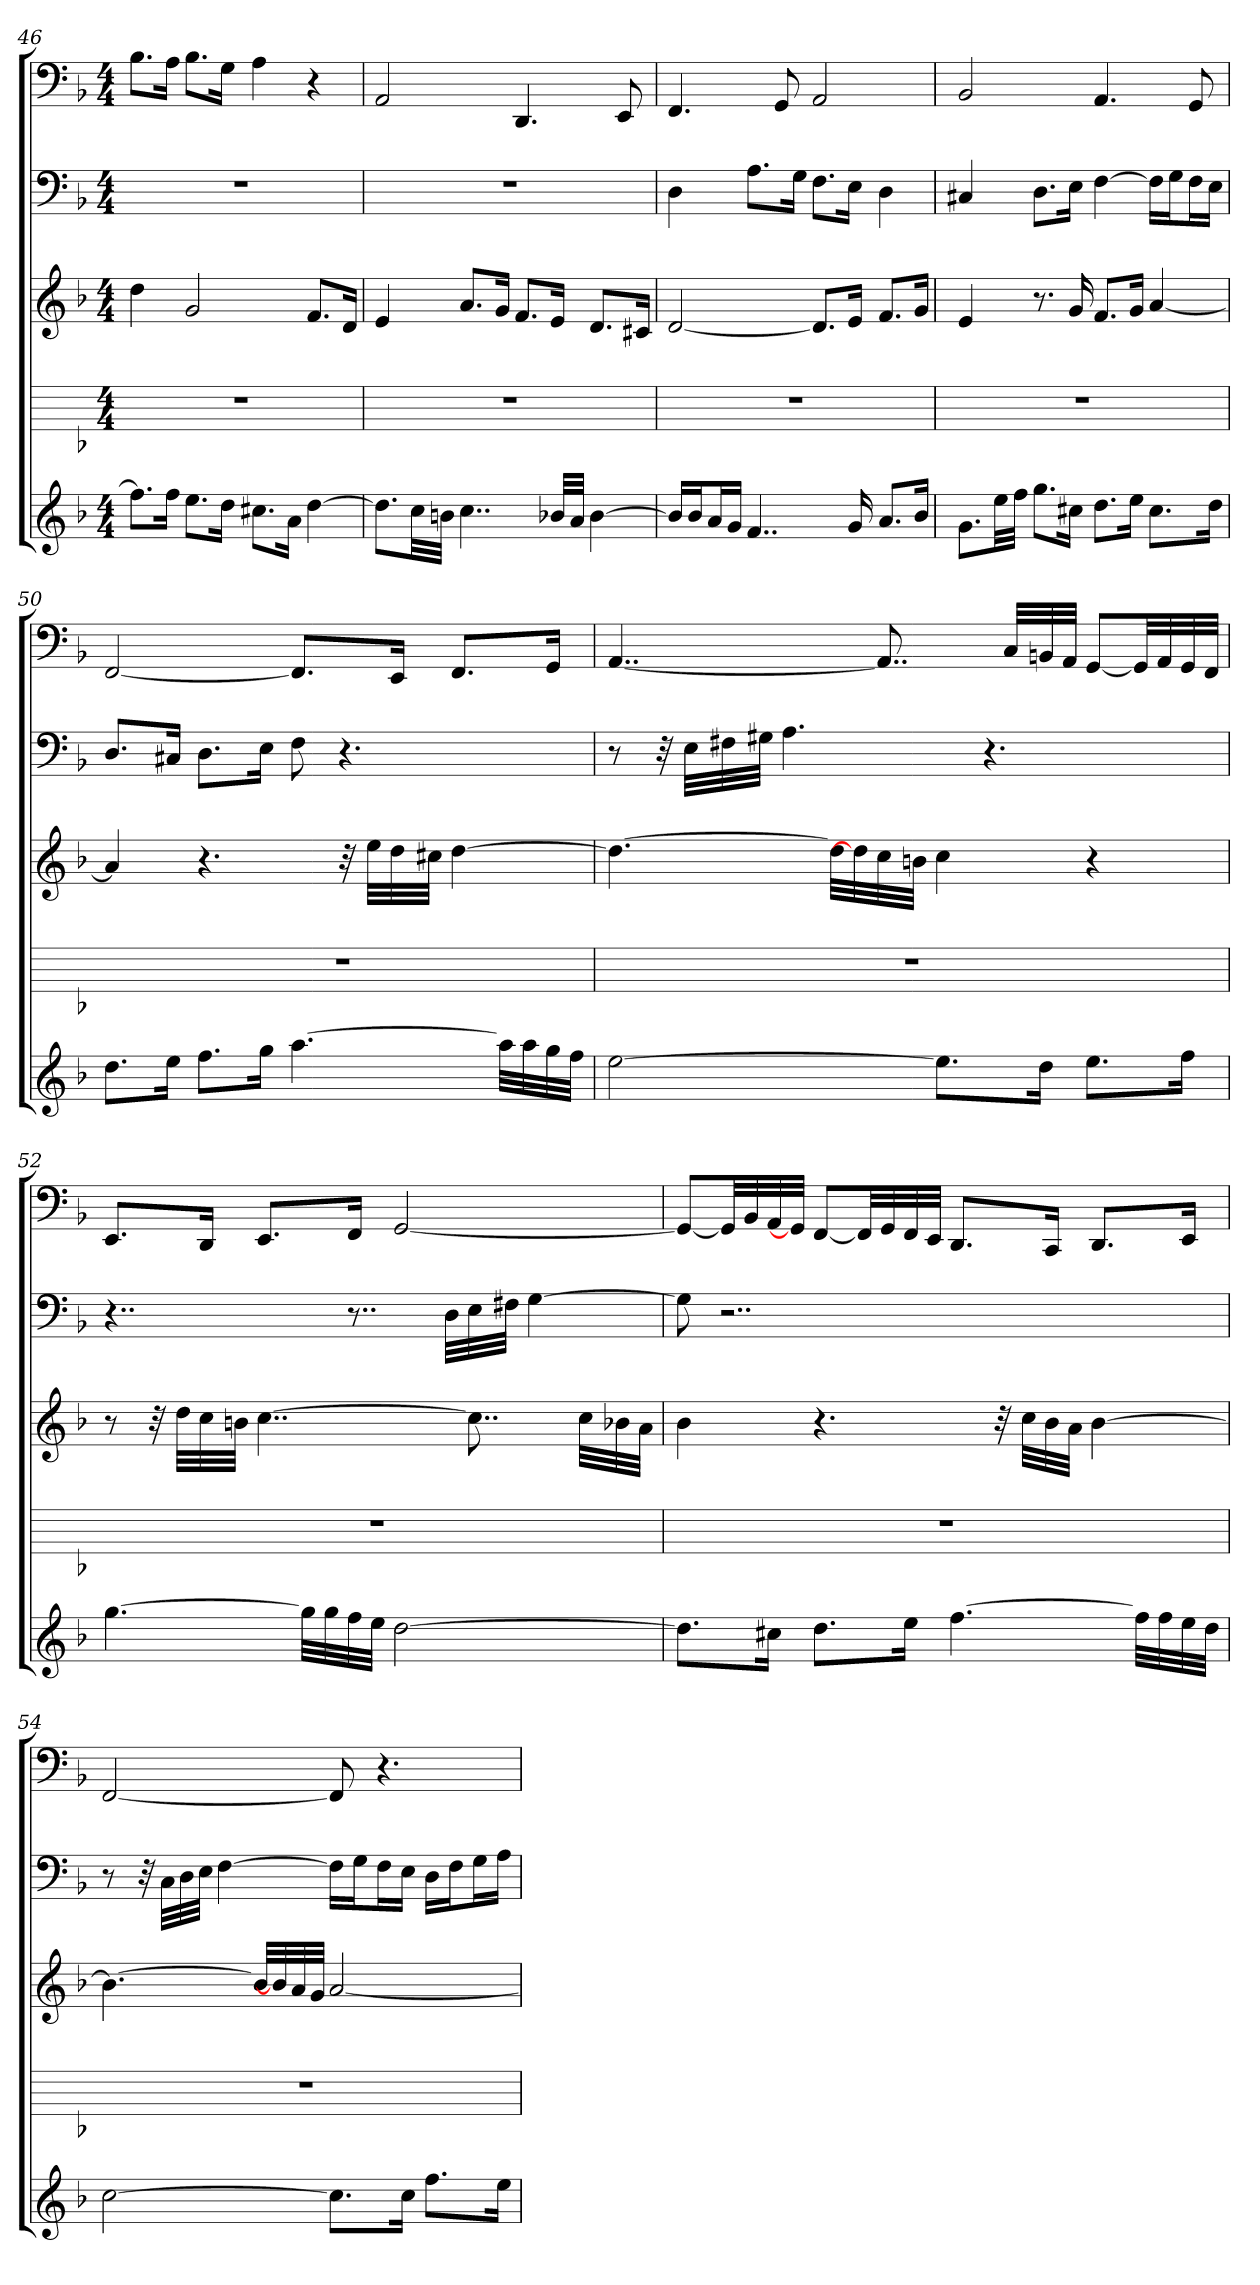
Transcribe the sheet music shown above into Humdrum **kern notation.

**kern	**kern	**kern	**kern	**kern
*part5	*part4	*part3	*part2	*part1
*staff5	*staff4	*staff3	*staff2	*staff1
*k[b-]	*k[b-]	*k[b-]	*k[b-]	*k[b-]
*d:	*d:	*d:	*d:	*d:
*M4/4	*M4/4	*M4/4	*M4/4	*M4/4
=46	=46	=46	=46	=46
8.ffL]	1r	4dd	1r	8.B-L
16ffJk	.	.	.	16AJk
8.eeL	.	2g	.	8.B-L
16ddJk	.	.	.	16GJk
8.cc#XL	.	.	.	4A
16aJk	.	.	.	.
[4dd	.	8.fL	.	4r
.	.	16dJk	.	.
=47	=47	=47	=47	=47
8.ddL]	1r	4e	1r	2AA
32ccLL	.	.	.	.
32bnJJJ	.	.	.	.
4..cc	.	8.aL	.	.
.	.	16gJk	.	.
.	.	8.fL	.	4.DD
32b-XLLL	.	16eJk	.	.
32aJJJ	.	.	.	.
[4b-	.	8.dL	.	.
.	.	.	.	8EE
.	.	16c#XJk	.	.
=48	=48	=48	=48	=48
16b-LL]	1r	[2d	4D	4.FF
16b-J	.	.	.	.
16aL	.	.	.	.
16gJJ	.	.	.	.
4..f	.	.	8.AL	.
.	.	.	.	8GG
.	.	.	16GJk	.
.	.	8.dL]	8.FL	2AA
16g	.	16eJk	16EJk	.
8.aL	.	8.fL	4D	.
16b-Jk	.	16gJk	.	.
=49	=49	=49	=49	=49
8.gL	1r	4e	4C#X	2BB-
32eeLL	.	.	.	.
32ffJJJ	.	.	.	.
8.ggL	.	8.r	8.DL	.
16cc#XJk	.	16g	16EJk	.
8.ddL	.	8.fL	[4F	4.AA
16eeJk	.	16gJk	.	.
8.cc#L	.	[4a	16FLL]	.
.	.	.	16GJ	.
.	.	.	16FL	8GG
16ddJk	.	.	16EJJ	.
=50	=50	=50	=50	=50
8.ddL	1r	4a]	8.DL	[2FF
16eeJk	.	.	16C#XJk	.
8.ffL	.	4.r	8.DL	.
16ggJk	.	.	16EJk	.
[4.aa	.	.	8F	8.FFL]
.	.	32r	4.r	.
.	.	32eeLLL	.	.
.	.	32dd	.	16EEJk
.	.	32cc#XJJJ	.	.
.	.	[4dd	.	8.FFL
32aaLLL]	.	.	.	.
32aa	.	.	.	.
32gg	.	.	.	16GGJk
32ffJJJ	.	.	.	.
=51	=51	=51	=51	=51
[2ee	1r	4.dd_	8r	[4..AA
.	.	.	32r	.
.	.	.	32ELLL	.
.	.	.	32F#X	.
.	.	.	32G#XJJJ	.
.	.	.	4.A	.
.	.	32ddLLL]	.	.
.	.	32dd]	.	.
.	.	32cc	.	8..AA]
.	.	32bnJJJ	.	.
8.eeL]	.	4cc	.	.
.	.	.	4.r	.
.	.	.	.	32CLLL
16ddJk	.	.	.	32BBn
.	.	.	.	32AAJJJ
8.eeL	.	4r	.	[8GGL
.	.	.	.	32GGLL]
.	.	.	.	32AA
16ffJk	.	.	.	32GG
.	.	.	.	32FFJJJ
=52	=52	=52	=52	=52
[4.gg	1r	8r	4..r	8.EEL
.	.	32r	.	.
.	.	32ddLLL	.	.
.	.	32cc	.	16DDJk
.	.	32bnJJJ	.	.
.	.	[4..cc	.	8.EEL
32ggLLL]	.	.	.	.
32gg	.	.	.	.
32ff	.	.	8..r	16FFJk
32eeJJJ	.	.	.	.
[2dd	.	.	.	[2GG
.	.	.	32DLLL	.
.	.	8..cc]	32E	.
.	.	.	32F#XJJJ	.
.	.	.	[4G	.
.	.	32ccLLL	.	.
.	.	32b-X	.	.
.	.	32aJJJ	.	.
=53	=53	=53	=53	=53
8.ddL]	1r	4b-	8G]	8GGL_
.	.	.	2..r	32GGLL]
.	.	.	.	32BB-
16cc#XJk	.	.	.	32AA
.	.	.	.	32GGJJJ]
8.ddL	.	4.r	.	[8FFL
.	.	.	.	32FFLL]
.	.	.	.	32GG
16eeJk	.	.	.	32FF
.	.	.	.	32EEJJJ
[4.ff	.	.	.	8.DDL
.	.	32r	.	.
.	.	32ccLLL	.	.
.	.	32b-	.	16CCJk
.	.	32aJJJ	.	.
.	.	[4b-	.	8.DDL
32ffLLL]	.	.	.	.
32ff	.	.	.	.
32ee	.	.	.	16EEJk
32ddJJJ	.	.	.	.
=54	=54	=54	=54	=54
[2cc	1r	4.b-_	8r	[2FF
.	.	.	32r	.
.	.	.	32CLLL	.
.	.	.	32D	.
.	.	.	32EJJJ	.
.	.	.	[4F	.
.	.	32b-LLL]	.	.
.	.	32b-]	.	.
.	.	32a	.	.
.	.	32gJJJ	.	.
8.ccL]	.	[2a	16FLL]	8FF]
.	.	.	16GJ	.
.	.	.	16FL	4.r
16ccJk	.	.	16EJJ	.
8.ffL	.	.	16DLL	.
.	.	.	16FJ	.
.	.	.	16GL	.
16eeJk	.	.	16AJJ	.
=	=	=	=	=
*-	*-	*-	*-	*-
